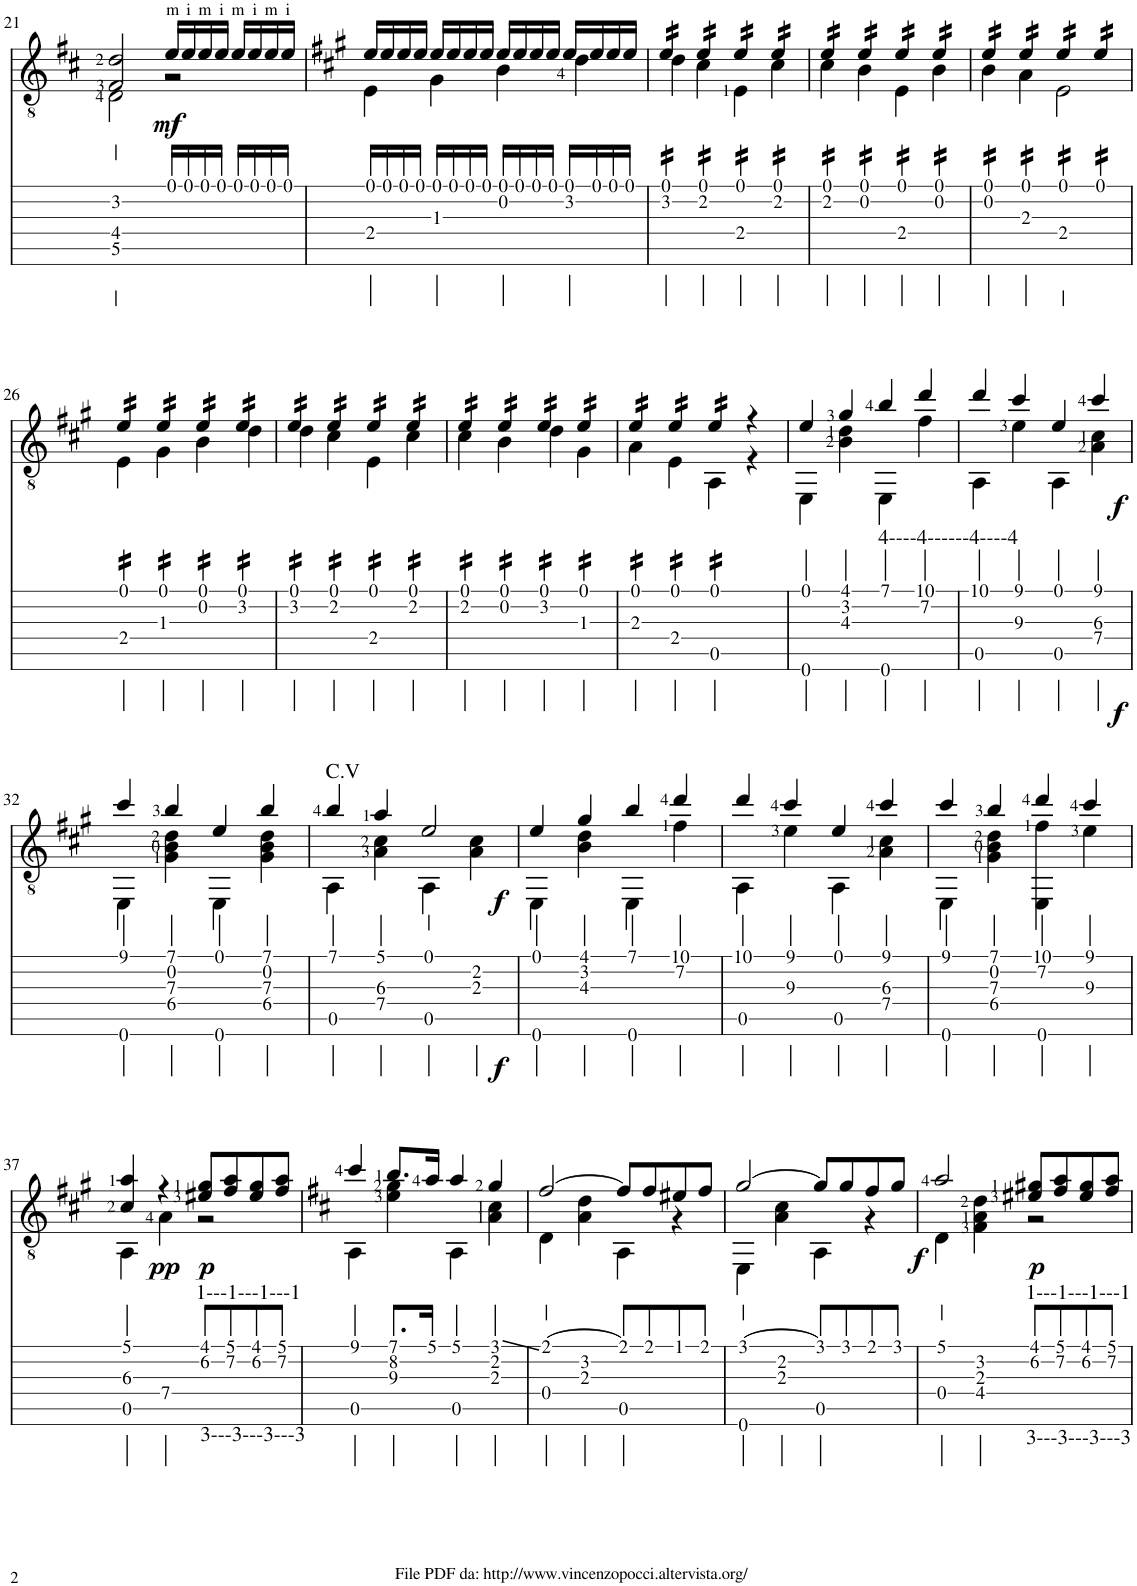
**kern	**dynam	**kern	**dynam
*part2	*part2	*part1	*part1
*staff2	*staff2	*staff1	*staff1
*I"Chitarra classica (Intavolatura)	*	*I"Guitar	*
!!LO:PB:g=z
*	*	*clefGv2	*
*k[f#c#]	*	*k[f#c#]	*
*M4/4	*	*M4/4	*
=21	=21	=21	=21
*^	*	*^	*
2F#/ 2d/	2D\	.	2F#/ 2d/	2D\	.
!	!	!	!	!	!LO:DY:b
16e/LL	2r	.	16e/LL	2r	mf
16e/	.	.	16e/	.	.
16e/	.	.	16e/	.	.
16e/JJ	.	.	16e/JJ	.	.
16e/LL	.	.	16e/LL	.	.
16e/	.	.	16e/	.	.
16e/	.	.	16e/	.	.
16e/JJ	.	.	16e/JJ	.	.
=22	=22	=22	=22	=22	=22
*k[f#c#g#]	*	*	*k[f#c#g#]	*	*
16e/LL	4E\	.	16e/LL	4E\	.
16e/	.	.	16e/	.	.
16e/	.	.	16e/	.	.
16e/JJ	.	.	16e/JJ	.	.
16e/LL	4G#\	.	16e/LL	4G#\	.
16e/	.	.	16e/	.	.
16e/	.	.	16e/	.	.
16e/JJ	.	.	16e/JJ	.	.
16e/LL	4B\	.	16e/LL	4B\	.
16e/	.	.	16e/	.	.
16e/	.	.	16e/	.	.
16e/JJ	.	.	16e/JJ	.	.
16e/LL	4d\	.	16e/LL	4d\	.
16e/	.	.	16e/	.	.
16e/	.	.	16e/	.	.
16e/JJ	.	.	16e/JJ	.	.
=23	=23	=23	=23	=23	=23
*tremolo	*	*	*	*	*
*	*	*	*tremolo	*	*
16e/LL	4d\	.	16e/LL	4d\	.
16e/	.	.	16e/	.	.
16e/	.	.	16e/	.	.
16e/JJ	.	.	16e/JJ	.	.
16e/LL	4c#\	.	16e/LL	4c#\	.
16e/	.	.	16e/	.	.
16e/	.	.	16e/	.	.
16e/JJ	.	.	16e/JJ	.	.
16e/LL	4E\	.	16e/LL	4E\	.
16e/	.	.	16e/	.	.
16e/	.	.	16e/	.	.
16e/JJ	.	.	16e/JJ	.	.
16e/LL	4c#\	.	16e/LL	4c#\	.
16e/	.	.	16e/	.	.
16e/	.	.	16e/	.	.
16e/JJ	.	.	16e/JJ	.	.
=24	=24	=24	=24	=24	=24
16e/LL	4c#\	.	16e/LL	4c#\	.
16e/	.	.	16e/	.	.
16e/	.	.	16e/	.	.
16e/JJ	.	.	16e/JJ	.	.
16e/LL	4B\	.	16e/LL	4B\	.
16e/	.	.	16e/	.	.
16e/	.	.	16e/	.	.
16e/JJ	.	.	16e/JJ	.	.
16e/LL	4E\	.	16e/LL	4E\	.
16e/	.	.	16e/	.	.
16e/	.	.	16e/	.	.
16e/JJ	.	.	16e/JJ	.	.
16e/LL	4B\	.	16e/LL	4B\	.
16e/	.	.	16e/	.	.
16e/	.	.	16e/	.	.
16e/JJ	.	.	16e/JJ	.	.
=25	=25	=25	=25	=25	=25
16e/LL	4B\	.	16e/LL	4B\	.
16e/	.	.	16e/	.	.
16e/	.	.	16e/	.	.
16e/JJ	.	.	16e/JJ	.	.
16e/LL	4A\	.	16e/LL	4A\	.
16e/	.	.	16e/	.	.
16e/	.	.	16e/	.	.
16e/JJ	.	.	16e/JJ	.	.
16e/LL	2E\	.	16e/LL	2E\	.
16e/	.	.	16e/	.	.
16e/	.	.	16e/	.	.
16e/JJ	.	.	16e/JJ	.	.
16e/LL	.	.	16e/LL	.	.
16e/	.	.	16e/	.	.
16e/	.	.	16e/	.	.
16e/JJ	.	.	16e/JJ	.	.
!!LO:LB:g=z	!!
=26	=26	=26	=26	=26	=26
16e/LL	4E\	.	16e/LL	4E\	.
16e/	.	.	16e/	.	.
16e/	.	.	16e/	.	.
16e/JJ	.	.	16e/JJ	.	.
16e/LL	4G#\	.	16e/LL	4G#\	.
16e/	.	.	16e/	.	.
16e/	.	.	16e/	.	.
16e/JJ	.	.	16e/JJ	.	.
16e/LL	4B\	.	16e/LL	4B\	.
16e/	.	.	16e/	.	.
16e/	.	.	16e/	.	.
16e/JJ	.	.	16e/JJ	.	.
16e/LL	4d\	.	16e/LL	4d\	.
16e/	.	.	16e/	.	.
16e/	.	.	16e/	.	.
16e/JJ	.	.	16e/JJ	.	.
=27	=27	=27	=27	=27	=27
16e/LL	4d\	.	16e/LL	4d\	.
16e/	.	.	16e/	.	.
16e/	.	.	16e/	.	.
16e/JJ	.	.	16e/JJ	.	.
16e/LL	4c#\	.	16e/LL	4c#\	.
16e/	.	.	16e/	.	.
16e/	.	.	16e/	.	.
16e/JJ	.	.	16e/JJ	.	.
16e/LL	4E\	.	16e/LL	4E\	.
16e/	.	.	16e/	.	.
16e/	.	.	16e/	.	.
16e/JJ	.	.	16e/JJ	.	.
16e/LL	4c#\	.	16e/LL	4c#\	.
16e/	.	.	16e/	.	.
16e/	.	.	16e/	.	.
16e/JJ	.	.	16e/JJ	.	.
=28	=28	=28	=28	=28	=28
16e/LL	4c#\	.	16e/LL	4c#\	.
16e/	.	.	16e/	.	.
16e/	.	.	16e/	.	.
16e/JJ	.	.	16e/JJ	.	.
16e/LL	4B\	.	16e/LL	4B\	.
16e/	.	.	16e/	.	.
16e/	.	.	16e/	.	.
16e/JJ	.	.	16e/JJ	.	.
16e/LL	4d\	.	16e/LL	4d\	.
16e/	.	.	16e/	.	.
16e/	.	.	16e/	.	.
16e/JJ	.	.	16e/JJ	.	.
16e/LL	4G#\	.	16e/LL	4G#\	.
16e/	.	.	16e/	.	.
16e/	.	.	16e/	.	.
16e/JJ	.	.	16e/JJ	.	.
=29	=29	=29	=29	=29	=29
16e/LL	4A\	.	16e/LL	4A\	.
16e/	.	.	16e/	.	.
16e/	.	.	16e/	.	.
16e/JJ	.	.	16e/JJ	.	.
16e/LL	4E\	.	16e/LL	4E\	.
16e/	.	.	16e/	.	.
16e/	.	.	16e/	.	.
16e/JJ	.	.	16e/JJ	.	.
16e/LL	4AA\	.	16e/LL	4AA\	.
16e/	.	.	16e/	.	.
16e/	.	.	16e/	.	.
16e/JJ	.	.	16e/JJ	.	.
*	*	*	*Xtremolo	*	*
*Xtremolo	*	*	*	*	*
4r	4r	.	4r	4r	.
=30	=30	=30	=30	=30	=30
4e/	4EE\	.	4e/	4EE\	.
4g#/	4B\ 4d\	.	4g#/	4B\ 4d\	.
!LO:TX:a:t=4----4------4----4	!	!	!	!	!
4b/	4EE\	.	4b/	4EE\	.
4dd/	4f#\	.	4dd/	4f#\	.
=31	=31	=31	=31	=31	=31
4dd/	4AA\	.	4dd/	4AA\	.
4cc#/	4e\	.	4cc#/	4e\	.
4e/	4AA\	.	4e/	4AA\	.
!	!	!LO:DY:b	!	!	!LO:DY:b
4cc#/	4A\ 4c#\	f	4cc#/	4A\ 4c#\	f
!!LO:LB:g=z	!!
=32	=32	=32	=32	=32	=32
4cc#/	4EE\	.	4cc#/	4EE\	.
4b/	4G#\ 4d\ 4B\	.	4b/	4G#\ 4B\ 4d\	.
4e/	4EE\	.	4e/	4EE\	.
4b/	4G#\ 4d\ 4B\	.	4b/	4G#\ 4B\ 4d\	.
=33	=33	=33	=33	=33	=33
!	!	!	!LO:TX:a:t=C.V	!	!
4b/	4AA\	.	4b/	4AA\	.
4a/	4A\ 4c#\	.	4a/	4A\ 4c#\	.
2e/	4AA\	.	2e/	4AA\	.
!	!	!LO:DY:b	!	!	!LO:DY:b
.	4A\ 4c#\	f	.	4A\ 4c#\	f
=34	=34	=34	=34	=34	=34
4e/	4EE\	.	4e/	4EE\	.
4g#/	4B\ 4d\	.	4g#/	4B\ 4d\	.
4b/	4EE\	.	4b/	4EE\	.
4dd/	4f#\	.	4dd/	4f#\	.
=35	=35	=35	=35	=35	=35
4dd/	4AA\	.	4dd/	4AA\	.
4cc#/	4e\	.	4cc#/	4e\	.
4e/	4AA\	.	4e/	4AA\	.
4cc#/	4A\ 4c#\	.	4cc#/	4A\ 4c#\	.
=36	=36	=36	=36	=36	=36
4cc#/	4EE\	.	4cc#/	4EE\	.
4b/	4G#\ 4d\ 4B\	.	4b/	4G#\ 4B\ 4d\	.
4dd/	4EE\ 4f#\	.	4dd/	4EE\ 4f#\	.
4cc#/	4e\	.	4cc#/	4e\	.
!!LO:LB:g=z	!!
=37	=37	=37	=37	=37	=37
4c#/ 4a/	4AA\	.	4c#/ 4a/	4AA\	.
!	!	!	!	!	!LO:DY:b
4r	4A\	.	4r	4A\	pp
!LO:TX:a:t=1---1---1---1	!	!	!	!	!
!LO:TX:b:t=3---3---3---3	!	!	!	!	!
!	!	!	!	!	!LO:DY:b
8e#X/ 8g#/L	2r	.	8e#X/ 8g#/L	2r	p
8f#/ 8a/	.	.	8f#/ 8a/	.	.
8e#/ 8g#/	.	.	8e#/ 8g#/	.	.
8f#/ 8a/J	.	.	8f#/ 8a/J	.	.
=38	=38	=38	=38	=38	=38
*k[f#c#]	*	*	*k[f#c#]	*	*
4cc#/	4AA\	.	4cc#/	4AA\	.
8.b/L	4e\ 4g\	.	8.b/L	4e\ 4g\	.
16a/Jk	.	.	16a/Jk	.	.
4a/	4AA\	.	4a/	4AA\	.
4g/	4A\ 4c#\	.	4g/	4A\ 4c#\	.
=39	=39	=39	=39	=39	=39
[2f#/	4D\	.	[2f#/	4D\	.
.	4A\ 4d\	.	.	4A\ 4d\	.
8f#/L]	4AA\	.	8f#/L]	4AA\	.
8f#/	.	.	8f#/	.	.
8e#X/	4r	.	8e#X/	4r	.
8f#/J	.	.	8f#/J	.	.
=40	=40	=40	=40	=40	=40
[2g/	4EE\	.	[2g/	4EE\	.
.	4A\ 4c#\	.	.	4A\ 4c#\	.
8g/L]	4AA\	.	8g/L]	4AA\	.
8g/	.	.	8g/	.	.
8f#/	4r	.	8f#/	4r	.
8g/J	.	.	8g/J	.	.
=41	=41	=41	=41	=41	=41
!	!	!	!	!	!LO:DY:b
2a/	4D\	.	2a/	4D\	f
.	4F#\ 4A\ 4d\	.	.	4F#\ 4A\ 4d\	.
!LO:TX:a:t=1---1---1---1	!	!	!	!	!
!LO:TX:b:t=3---3---3---3	!	!	!	!	!
!	!	!	!	!	!LO:DY:b
8e#X/ 8g#X/L	2r	.	8e#X/ 8g#X/L	2r	p
8f#/ 8a/	.	.	8f#/ 8a/	.	.
8e#/ 8g#/	.	.	8e#/ 8g#/	.	.
8f#/ 8a/J	.	.	8f#/ 8a/J	.	.
*v	*v	*	*	*	*
*	*	*v	*v	*
=	=	=	=
*-	*-	*-	*-
